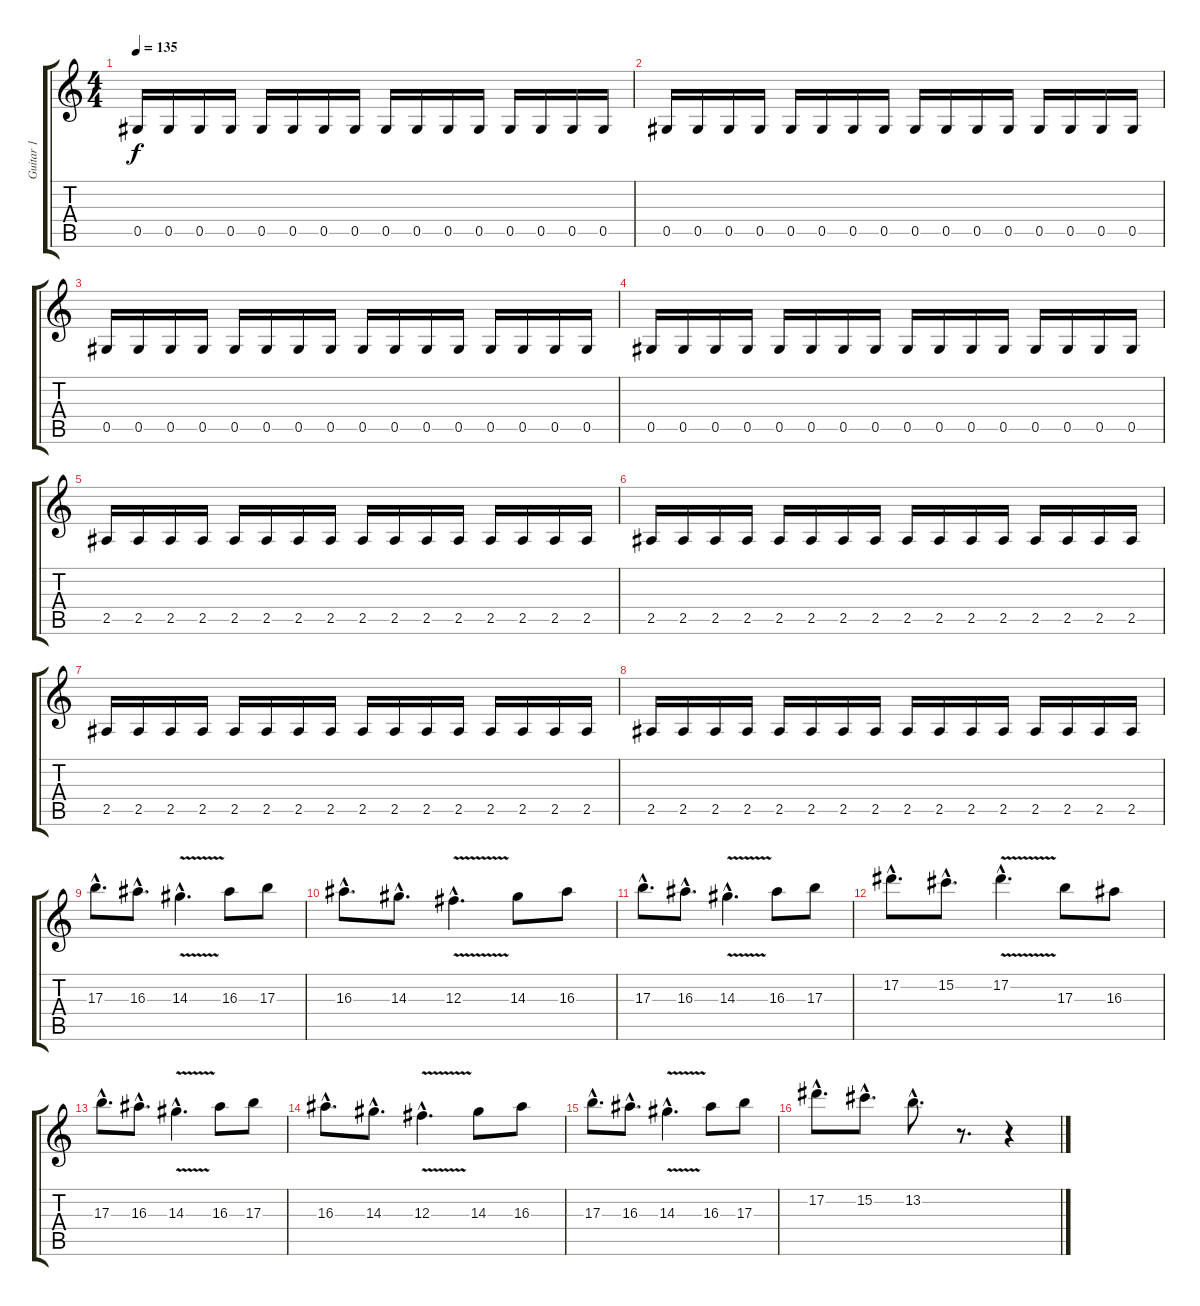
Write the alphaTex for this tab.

\track ("Guitar 1" "Guitar 1") {instrument distortionguitar}
\staff {score tabs}
\tuning (Eb4 Bb3 Gb3 Db3 Ab2 Eb2) {hide}
\ts (4 4)
\tempo 135
\clef g2
\ks c
0.5.16{dy f} 0.5.16 0.5.16 0.5.16 0.5.16 0.5.16 0.5.16 0.5.16 0.5.16 0.5.16 0.5.16 0.5.16 0.5.16 0.5.16 0.5.16 0.5.16 |
0.5.16 0.5.16 0.5.16 0.5.16 0.5.16 0.5.16 0.5.16 0.5.16 0.5.16 0.5.16 0.5.16 0.5.16 0.5.16 0.5.16 0.5.16 0.5.16 |
0.5.16 0.5.16 0.5.16 0.5.16 0.5.16 0.5.16 0.5.16 0.5.16 0.5.16 0.5.16 0.5.16 0.5.16 0.5.16 0.5.16 0.5.16 0.5.16 |
0.5.16 0.5.16 0.5.16 0.5.16 0.5.16 0.5.16 0.5.16 0.5.16 0.5.16 0.5.16 0.5.16 0.5.16 0.5.16 0.5.16 0.5.16 0.5.16 |
2.5.16 2.5.16 2.5.16 2.5.16 2.5.16 2.5.16 2.5.16 2.5.16 2.5.16 2.5.16 2.5.16 2.5.16 2.5.16 2.5.16 2.5.16 2.5.16 |
2.5.16 2.5.16 2.5.16 2.5.16 2.5.16 2.5.16 2.5.16 2.5.16 2.5.16 2.5.16 2.5.16 2.5.16 2.5.16 2.5.16 2.5.16 2.5.16 |
2.5.16 2.5.16 2.5.16 2.5.16 2.5.16 2.5.16 2.5.16 2.5.16 2.5.16 2.5.16 2.5.16 2.5.16 2.5.16 2.5.16 2.5.16 2.5.16 |
2.5.16 2.5.16 2.5.16 2.5.16 2.5.16 2.5.16 2.5.16 2.5.16 2.5.16 2.5.16 2.5.16 2.5.16 2.5.16 2.5.16 2.5.16 2.5.16 |
17.3{hac}.8{d} 16.3{hac}.8{d} 14.3{v hac}.4{d} 16.3.8 17.3.8 |
16.3{hac}.8{d} 14.3{hac}.8{d} 12.3{v hac}.4{d} 14.3.8 16.3.8 |
17.3{hac}.8{d} 16.3{hac}.8{d} 14.3{v hac}.4{d} 16.3.8 17.3.8 |
17.2{hac}.8{d} 15.2{hac}.8{d} 17.2{v hac}.4{d} 17.3.8 16.3.8 |
17.3{hac}.8{d} 16.3{hac}.8{d} 14.3{v hac}.4{d} 16.3.8 17.3.8 |
16.3{hac}.8{d} 14.3{hac}.8{d} 12.3{v hac}.4{d} 14.3.8 16.3.8 |
17.3{hac}.8{d} 16.3{hac}.8{d} 14.3{v hac}.4{d} 16.3.8 17.3.8 |
17.2{hac}.8{d} 15.2{hac}.8{d} 13.2{hac}.8{d} r.8{d} r.4
